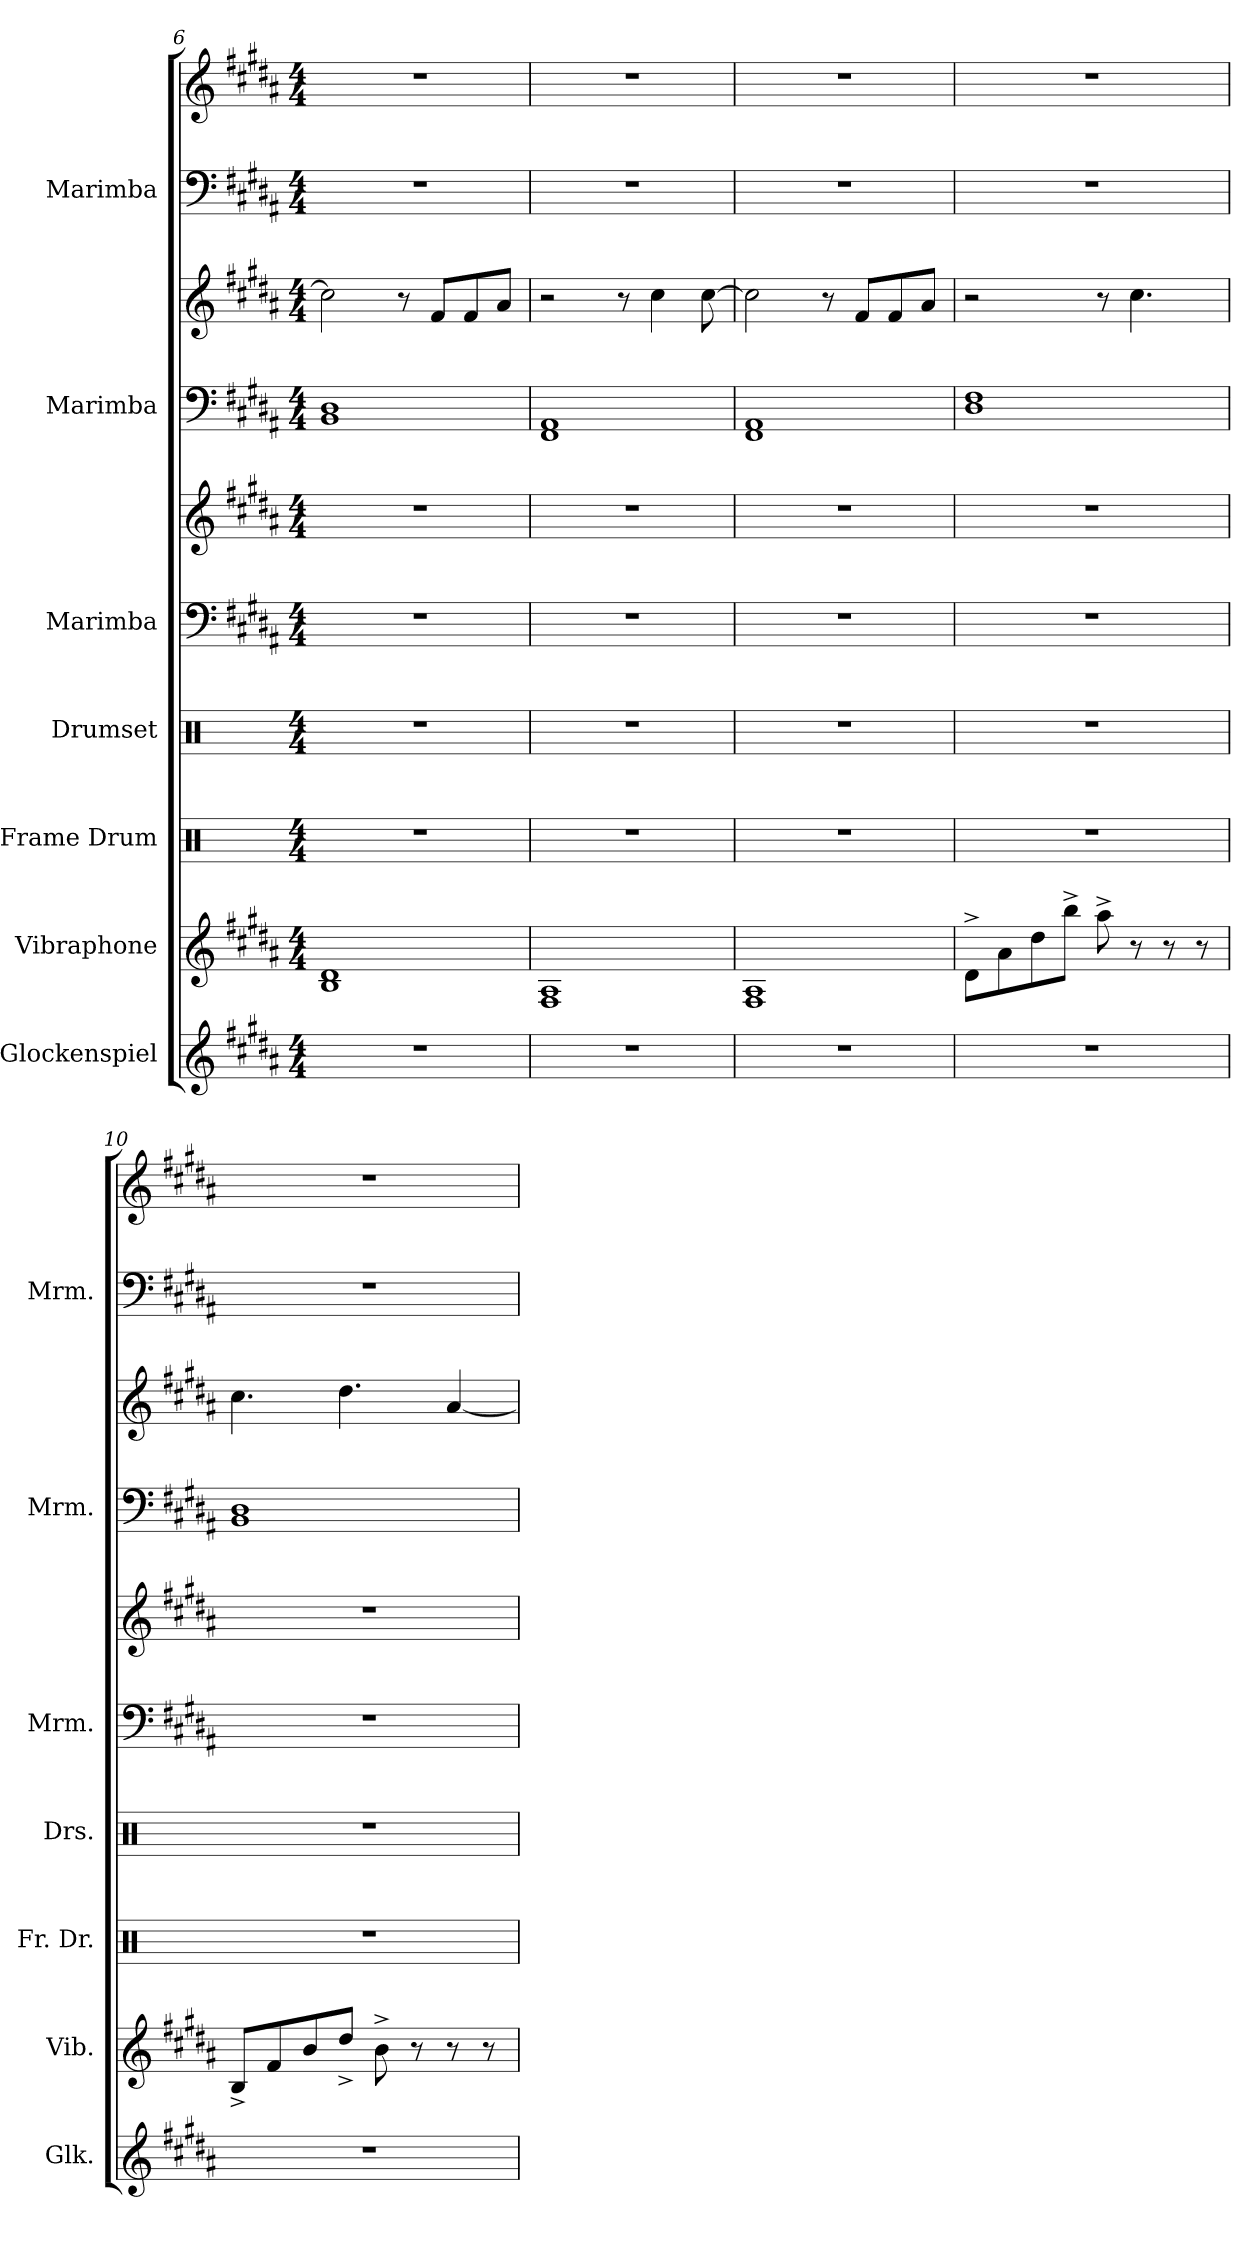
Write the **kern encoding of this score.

**kern	**kern	**kern	**kern	**kern	**kern	**kern	**kern	**kern	**kern
*part7	*part6	*part5	*part4	*part3	*part3	*part2	*part2	*part1	*part1
*staff10	*staff9	*staff8	*staff7	*staff6	*staff5	*staff4	*staff3	*staff2	*staff1
*I"Glockenspiel	*I"Vibraphone	*I"Frame Drum	*I"Drumset	*I"Marimba	*	*I"Marimba	*	*I"Marimba	*
*I'Glk.	*I'Vib.	*I'Fr. Dr.	*I'Drs.	*I'Mrm.	*	*I'Mrm.	*	*I'Mrm.	*
*clefG2	*clefG2	*clefX	*clefX	*clefF4	*clefG2	*clefF4	*clefG2	*clefF4	*clefG2
*ITrd-14c-24	*	*	*	*	*	*	*	*	*
*k[f#c#g#d#a#]	*k[f#c#g#d#a#]	*k[]	*k[]	*k[f#c#g#d#a#]	*k[f#c#g#d#a#]	*k[f#c#g#d#a#]	*k[f#c#g#d#a#]	*k[f#c#g#d#a#]	*k[f#c#g#d#a#]
*M4/4	*M4/4	*M4/4	*M4/4	*M4/4	*M4/4	*M4/4	*M4/4	*M4/4	*M4/4
=6	=6	=6	=6	=6	=6	=6	=6	=6	=6
1r	1B 1d#	1r	1r	1r	1r	1BB 1D#	2cc#\]	1r	1r
.	.	.	.	.	.	.	8r	.	.
.	.	.	.	.	.	.	8f#/L	.	.
.	.	.	.	.	.	.	8f#/	.	.
.	.	.	.	.	.	.	8a#/J	.	.
=7	=7	=7	=7	=7	=7	=7	=7	=7	=7
1r	1F# 1A#	1r	1r	1r	1r	1FF# 1AA#	2r	1r	1r
.	.	.	.	.	.	.	8r	.	.
.	.	.	.	.	.	.	4cc#\	.	.
.	.	.	.	.	.	.	[8cc#\	.	.
!!LO:PB:g=z
=8	=8	=8	=8	=8	=8	=8	=8	=8	=8
1r	1F# 1A#	1r	1r	1r	1r	1FF# 1AA#	2cc#\]	1r	1r
.	.	.	.	.	.	.	8r	.	.
.	.	.	.	.	.	.	8f#/L	.	.
.	.	.	.	.	.	.	8f#/	.	.
.	.	.	.	.	.	.	8a#/J	.	.
=9	=9	=9	=9	=9	=9	=9	=9	=9	=9
1r	8d#^\L	1r	1r	1r	1r	1D# 1F#	2r	1r	1r
.	8a#\	.	.	.	.	.	.	.	.
.	8dd#\	.	.	.	.	.	.	.	.
.	8bb^\J	.	.	.	.	.	.	.	.
.	8aa#^\	.	.	.	.	.	8r	.	.
.	8r	.	.	.	.	.	4.cc#\	.	.
.	8r	.	.	.	.	.	.	.	.
.	8r	.	.	.	.	.	.	.	.
=10	=10	=10	=10	=10	=10	=10	=10	=10	=10
1r	8B^/L	1r	1r	1r	1r	1BB 1D#	4.cc#\	1r	1r
.	8f#/	.	.	.	.	.	.	.	.
.	8b/	.	.	.	.	.	.	.	.
.	8dd#^/J	.	.	.	.	.	4.dd#\	.	.
.	8b^\	.	.	.	.	.	.	.	.
.	8r	.	.	.	.	.	.	.	.
.	8r	.	.	.	.	.	[4a#/	.	.
.	8r	.	.	.	.	.	.	.	.
=	=	=	=	=	=	=	=	=	=
*-	*-	*-	*-	*-	*-	*-	*-	*-	*-
